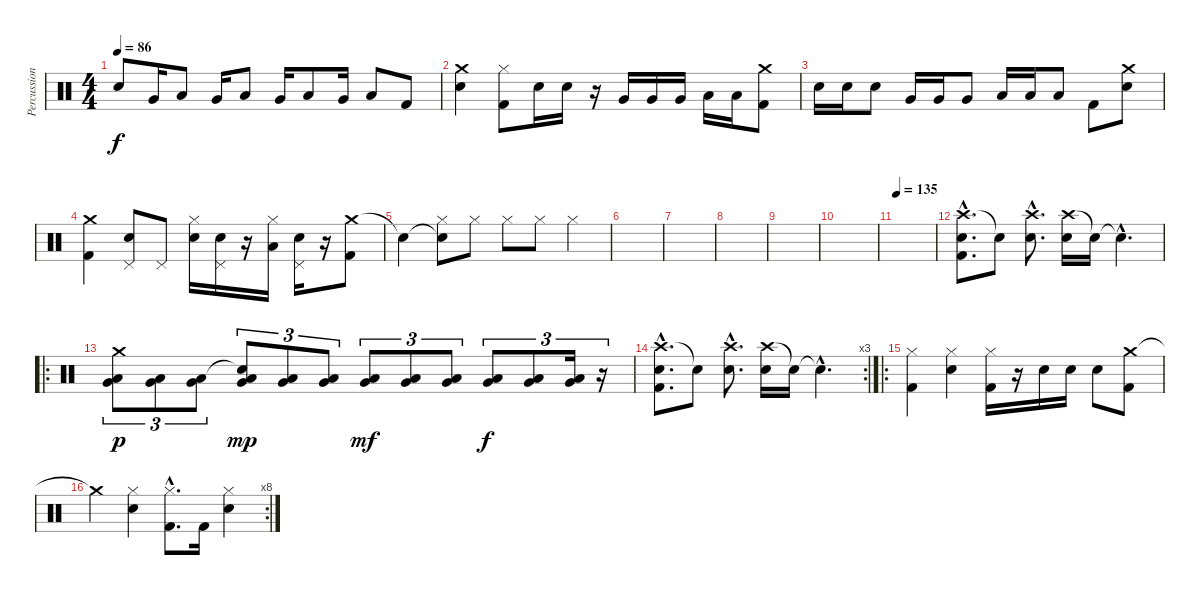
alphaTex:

\track ("Percussions" "Percussion") {instrument percussion}
\staff {score}
\articulation defaults
\ts (4 4)
\tempo 86
\clef neutral
\ks c "Snare (hit) 2".8{dy f} "Very Low Tom (hit)".16 "Low Floor Tom (hit)".8 "Very Low Tom (hit)".16 "Low Floor Tom (hit)".8 "Very Low Tom (hit)".16 "Low Floor Tom (hit)".8 "Very Low Tom (hit)".16 "Low Floor Tom (hit)".8 "Kick (hit) 2".8
|
("Crash medium (hit)" "Snare (hit) 2").4 ("Hi-Hat (closed)" "Kick (hit) 2").8 "Snare (hit) 2".16 "Snare (hit) 2".16 r.16 "Very Low Tom (hit)".16 "Very Low Tom (hit)".16 "Very Low Tom (hit)".16 "Low Tom (hit)".16 "Low Tom (hit)".16 ("Crash medium (hit)" "Kick (hit) 2").8 |
"Snare (hit) 2".16 "Snare (hit) 2".16 "Snare (hit) 2".8 "Very Low Tom (hit)".16 "Very Low Tom (hit)".16 "Very Low Tom (hit)".8 "Low Floor Tom (hit)".16 "Low Floor Tom (hit)".16 "Low Floor Tom (hit)".8 "Kick (hit) 2".8 ("Crash medium (hit)" "Snare (hit) 2").8 |
("Crash medium (hit)" "Kick (hit) 2").4 ("Pedal Hi-Hat (hit)" "Snare (hit) 2").8 "Pedal Hi-Hat (hit)".8 ("Hi-Hat (closed)" "Snare (hit) 2").16 ("Pedal Hi-Hat (hit)" "Snare (hit) 2").16 r.16 ("Hi-Hat (closed)" "Low Floor Tom (hit)").16 ("Pedal Hi-Hat (hit)" "Snare (hit) 2").16 r.16 ("Crash medium (hit)" "Kick (hit) 2").8 |
"Snare (hit)"{t}.4{volume 11} ("Snare (hit)"{t} "Hi-Hat (closed)").8 "Hi-Hat (closed)".8 "Hi-Hat (closed)".8 "Hi-Hat (closed)".8 "Hi-Hat (closed)".4 |
|
|
|
|
|
\tempo 135
|
("Crash high (hit)"{hac} "Kick (hit) 2"{hac} "Snare (hit) 2"{hac}).8{d} "Snare (hit)"{t}.8 ("Crash high (hit)"{hac} "Snare (hit) 2"{hac}).8{d} ("Crash high (hit)" "Snare (hit) 2").16 "Snare (hit)"{t}.16 "Snare (hit)"{hac t}.4{d} |
\ro
("Crash medium (hit)" "Low Floor Tom (hit)" "Very Low Tom (hit)").8{tu (3 2) dy p} ("Low Floor Tom (hit)" "Very Low Tom (hit)").8{tu (3 2)} ("Low Floor Tom (hit)" "Very Low Tom (hit)").8{tu (3 2)} ("Snare (hit)"{t} "Low Floor Tom (hit)" "Very Low Tom (hit)").8{tu (3 2) dy mp} ("Low Floor Tom (hit)" "Very Low Tom (hit)").8{tu (3 2)} ("Low Floor Tom (hit)" "Very Low Tom (hit)").8{tu (3 2)} ("Low Floor Tom (hit)" "Very Low Tom (hit)").8{tu (3 2) dy mf} ("Low Floor Tom (hit)" "Very Low Tom (hit)").8{tu (3 2)} ("Low Floor Tom (hit)" "Very Low Tom (hit)").8{tu (3 2)} ("Low Floor Tom (hit)" "Very Low Tom (hit)").8{tu (3 2) dy f} ("Low Floor Tom (hit)" "Very Low Tom (hit)").8{tu (3 2)} ("Low Floor Tom (hit)" "Very Low Tom (hit)").16{tu (3 2)} r.16{tu (3 2)} |
\rc 3
("Crash high (hit)"{hac} "Kick (hit) 2"{hac} "Snare (hit) 2"{hac}).8{d} "Snare (hit)"{t}.8 ("Crash high (hit)"{hac} "Snare (hit) 2"{hac}).8{d} ("Crash high (hit)" "Snare (hit) 2").16 "Snare (hit)"{t}.16 "Snare (hit)"{hac t}.4{d} |
\ro
("Hi-Hat (closed)" "Kick (hit) 2").4 ("Hi-Hat (closed)" "Snare (hit) 2").4 ("Hi-Hat (closed)" "Kick (hit) 2").16 r.16 "Snare (hit) 2".16 "Snare (hit) 2".16 "Snare (hit) 2".8 ("Crash medium (hit)" "Kick (hit) 2").8 |
\rc 8 "Crash medium (hit)"{t}.4
("Hi-Hat (closed)" "Snare (hit) 2").4 ("Hi-Hat (closed)"{hac} "Kick (hit) 2"{hac}).8{d} "Kick (hit) 2".16 ("Hi-Hat (closed)" "Snare (hit) 2").4
